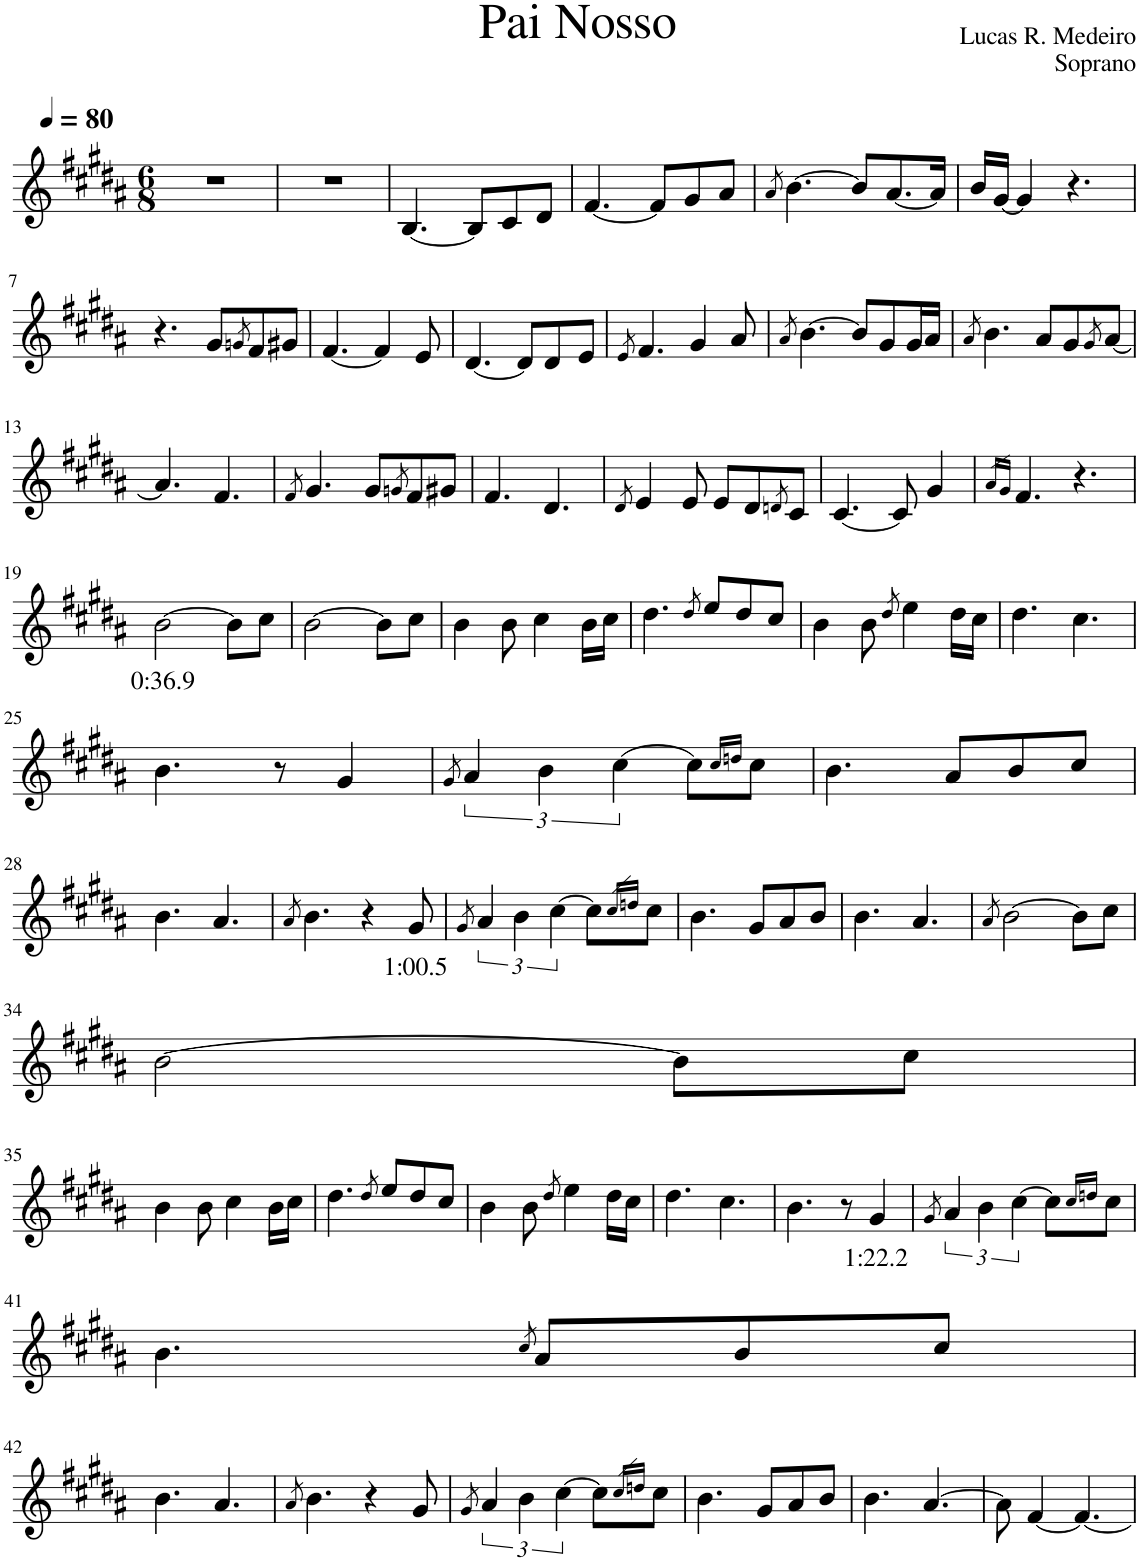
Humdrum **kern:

**kern	**text
*part1	*part1
*staff1	*staff1
*I"Piano	*
*I'Pno.	*
*clefG2	*
*k[f#c#g#d#a#]	*
*M6/8	*
*MM80	*
=1	=1
2.r	.
=2	=2
2.r	.
=3	=3
[4.B/	.
8B/L]	.
8c#/	.
8d#/J	.
=4	=4
[4.f#/	.
8f#/L]	.
8g#/	.
8a#/J	.
=5	=5
8qa#/	.
[4.b\	.
8b/L]	.
[8.a#/	.
16a#/Jk]	.
=6	=6
16b/LL	.
[16g#/JJ	.
4g#/]	.
4.r	.
!!LO:LB:g=z
=7	=7
4.r	.
8g#/L	.
8qgn/	.
8f#/	.
8g#X/J	.
=8	=8
[4.f#/	.
4f#/]	.
8e/	.
=9	=9
[4.d#/	.
8d#/L]	.
8d#/	.
8e/J	.
=10	=10
8qe/	.
4.f#/	.
4g#/	.
8a#/	.
=11	=11
8qa#/	.
[4.b\	.
8b/L]	.
8g#/	.
16g#/L	.
16a#/JJ	.
=12	=12
8qa#/	.
4.b\	.
8a#/L	.
8g#/	.
8qg#/	.
[8a#/J	.
!!LO:LB:g=z
=13	=13
4.a#/]	.
4.f#/	.
=14	=14
8qf#/	.
4.g#/	.
8g#/L	.
8qgn/	.
8f#/	.
8g#X/J	.
=15	=15
4.f#/	.
4.d#/	.
=16	=16
8qd#/	.
4e/	.
8e/	.
8e/L	.
8d#/	.
8qdn/	.
8c#/J	.
=17	=17
[4.c#/	.
8c#/]	.
4f#/	.
=18	=18
16qa#/LL	.
16qg#/JJ	.
4.f#/	.
4.r	.
!!LO:LB:g=z
=19	=19
!	!LO:LY:b
[2b\	0:36.9
8b\L]	.
8cc#\J	.
=20	=20
[2b\	.
8b\L]	.
8cc#\J	.
=21	=21
4b\	.
8b\	.
4cc#\	.
16b\LL	.
16cc#\JJ	.
=22	=22
4.dd#\	.
8qdd#/	.
8ee/L	.
8dd#/	.
8cc#/J	.
=23	=23
4b\	.
8b\	.
8qdd#/	.
4ee\	.
16dd#\LL	.
16cc#\JJ	.
=24	=24
4.dd#\	.
4.cc#\	.
!!LO:LB:g=z
=25	=25
4.b\	.
8r	.
4g#/	.
=26	=26
8qg#/	.
6a#/	.
6b\	.
[6cc#\	.
8cc#\L]	.
16qcc#/LL	.
16qddn/JJ	.
8cc#\J	.
=27	=27
4.b\	.
8a#/L	.
8b/	.
8cc#/J	.
!!LO:LB:g=z
=28	=28
4.b\	.
4.a#/	.
=29	=29
8qa#/	.
4.b\	.
4r	.
!	!LO:LY:b
8g#/	1:00.5
=30	=30
8qg#/	.
6a#/	.
6b\	.
[6cc#\	.
8cc#\L]	.
16qcc#/LL	.
16qddn/JJ	.
8cc#\J	.
=31	=31
4.b\	.
8g#/L	.
8a#/	.
8b/J	.
=32	=32
4.b\	.
4.a#/	.
=33	=33
8qa#/	.
[2b\	.
8b\L]	.
8cc#\J	.
!!LO:LB:g=z
=34	=34
[2b\	.
8b\L]	.
8cc#\J	.
!!LO:LB:g=z
=35	=35
4b\	.
8b\	.
4cc#\	.
16b\LL	.
16cc#\JJ	.
=36	=36
4.dd#\	.
8qdd#/	.
8ee/L	.
8dd#/	.
8cc#/J	.
=37	=37
4b\	.
8b\	.
8qdd#/	.
4ee\	.
16dd#\LL	.
16cc#\JJ	.
=38	=38
4.dd#\	.
4.cc#\	.
=39	=39
4.b\	.
8r	.
!	!LO:LY:b
4g#/	1:22.2
=40	=40
8qg#/	.
6a#/	.
6b\	.
[6cc#\	.
8cc#\L]	.
16qcc#/LL	.
16qddn/JJ	.
8cc#\J	.
!!LO:LB:g=z
=41	=41
4.b\	.
8qcc#/	.
8a#/L	.
8b/	.
8cc#/J	.
!!LO:LB:g=z
=42	=42
4.b\	.
4.a#/	.
=43	=43
8qa#/	.
4.b\	.
4r	.
8g#/	.
=44	=44
8qg#/	.
6a#/	.
6b\	.
[6cc#\	.
8cc#\L]	.
16qcc#/LL	.
16qddn/JJ	.
8cc#\J	.
=45	=45
4.b\	.
8g#/L	.
8a#/	.
8b/J	.
=46	=46
4.b\	.
[4.a#/	.
=47	=47
8a#\]	.
[4f#/	.
4.f#/_	.
=	=
*-	*-
